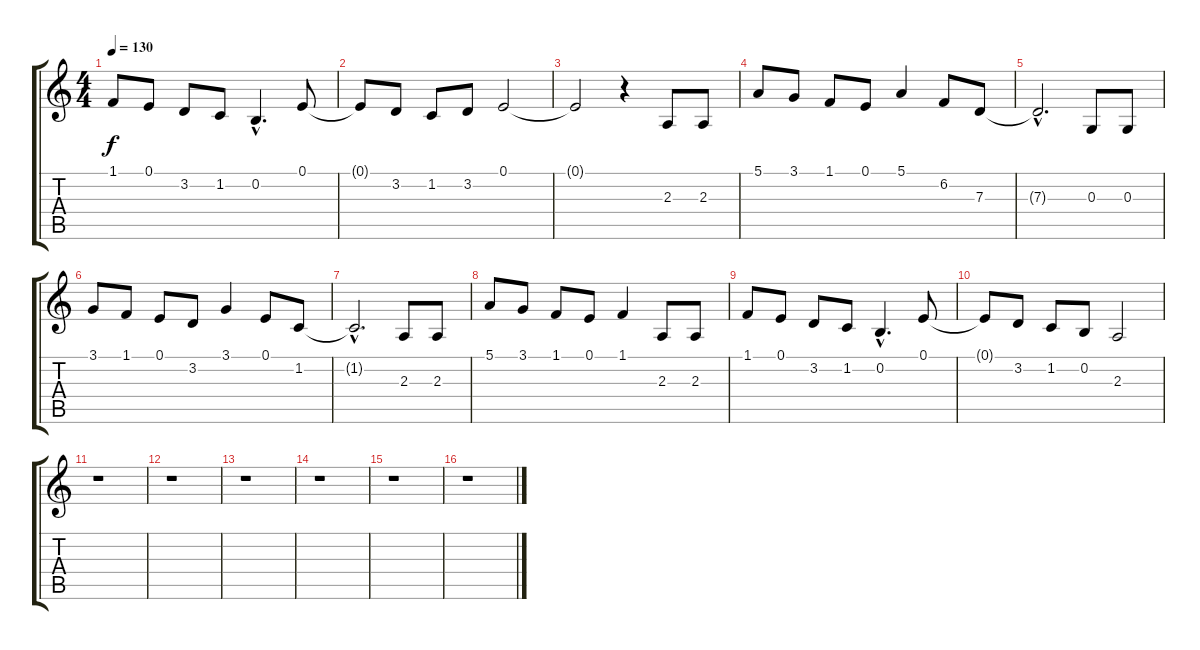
\track "" {instrument electricgrandpiano}
\staff {score tabs}
\tuning (E4 B3 G3 D3 A2 E2) {hide}
\ts (4 4)
\tempo 130
\clef g2
\ks c
1.1.8{dy f} 0.1.8 3.2.8 1.2.8 0.2{hac}.4{d} 0.1.8 |
0.1{t}.8 3.2.8 1.2.8 3.2.8 0.1.2 |
0.1{t}.2 r.4 2.3.8 2.3.8 |
5.1.8 3.1.8 1.1.8 0.1.8 5.1.4 6.2.8 7.3.8 |
7.3{hac t}.2{d} 0.3.8 0.3.8 |
3.1.8 1.1.8 0.1.8 3.2.8 3.1.4 0.1.8 1.2.8 |
1.2{hac t}.2{d} 2.3.8 2.3.8 |
5.1.8 3.1.8 1.1.8 0.1.8 1.1.4 2.3.8 2.3.8 |
1.1.8 0.1.8 3.2.8 1.2.8 0.2{hac}.4{d} 0.1.8 |
0.1{t}.8 3.2.8 1.2.8 0.2.8 2.3.2 |
r.1 |
r.1 |
r.1 |
r.1 |
r.1 |
r.1
